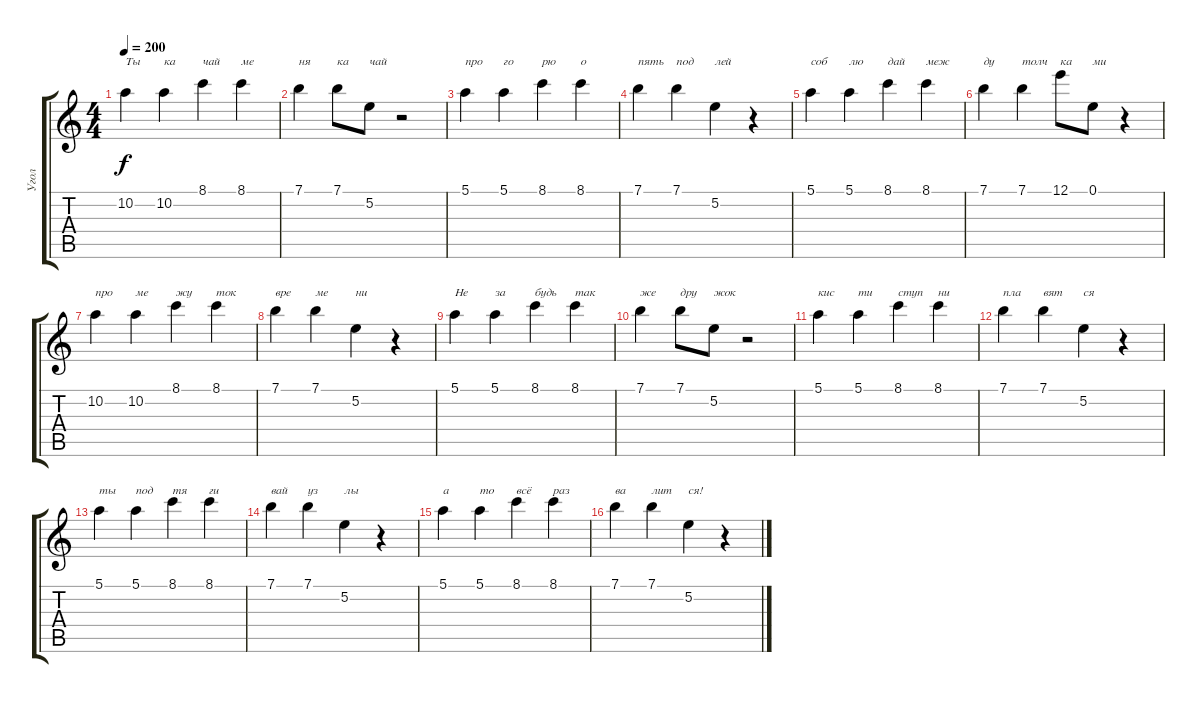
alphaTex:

\track ("Угол" "Угол") {instrument electricguitarmuted}
\staff {score tabs}
\tuning (E4 B3 G3 D3 A2 E2) {hide}
\ts (4 4)
\tempo 200
\clef g2
\ks c
10.2.4{txt "Ты" dy f} 10.2.4{txt "ка"} 8.1.4{txt "чай"} 8.1.4{txt "ме"} |
7.1.4{txt "ня"} 7.1.8{txt "ка"} 5.2.8{txt "чай"} r.2 |
5.1.4{txt "про"} 5.1.4{txt "го"} 8.1.4{txt "рю"} 8.1.4{txt "о"} |
7.1.4{txt "пять"} 7.1.4{txt "под"} 5.2.4{txt "лей"} r.4 |
5.1.4{txt "соб"} 5.1.4{txt "лю"} 8.1.4{txt "дай"} 8.1.4{txt "меж"} |
7.1.4{txt "ду"} 7.1.4{txt "толч"} 12.1.8{txt "ка"} 0.1.8{txt "ми"} r.4 |
10.2.4{txt "про"} 10.2.4{txt "ме"} 8.1.4{txt "жу"} 8.1.4{txt "ток"} |
7.1.4{txt "вре"} 7.1.4{txt "ме"} 5.2.4{txt "ни"} r.4 |
5.1.4{txt "Не"} 5.1.4{txt "за"} 8.1.4{txt "будь"} 8.1.4{txt "так"} |
7.1.4{txt "же"} 7.1.8{txt "дру"} 5.2.8{txt "жок"} r.2 |
5.1.4{txt "кис"} 5.1.4{txt "ти"} 8.1.4{txt "ступ"} 8.1.4{txt "ни"} |
7.1.4{txt "пла"} 7.1.4{txt "вят"} 5.2.4{txt "ся"} r.4 |
5.1.4{txt "ты"} 5.1.4{txt "под"} 8.1.4{txt "тя"} 8.1.4{txt "ги"} |
7.1.4{txt "вай"} 7.1.4{txt "уз"} 5.2.4{txt "лы"} r.4 |
5.1.4{txt "а"} 5.1.4{txt "то"} 8.1.4{txt "всё"} 8.1.4{txt "раз"} |
7.1.4{txt "ва"} 7.1.4{txt "лит"} 5.2.4{txt "ся!"} r.4
